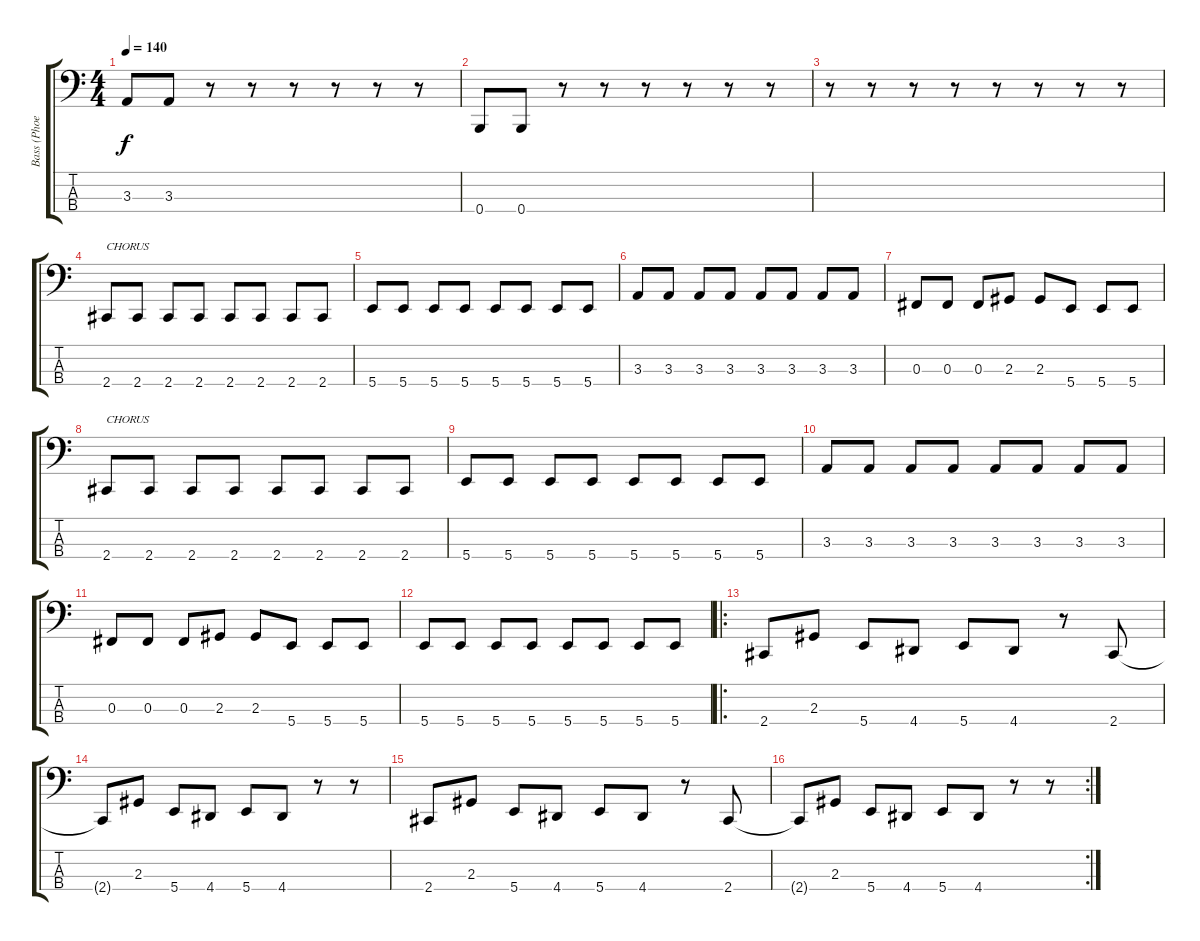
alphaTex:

\track ("Bass (Phoenix)" "Bass (Phoe") {instrument electricbassfinger}
\staff {score tabs}
\tuning (E2 B1 Gb1 B0) {hide}
\ts (4 4)
\tempo 140
\clef f4
\ks c
3.3.8{dy f} 3.3.8 r.8 r.8 r.8 r.8 r.8 r.8 |
0.4.8 0.4.8 r.8 r.8 r.8 r.8 r.8 r.8 |
r.8 r.8 r.8 r.8 r.8 r.8 r.8 r.8 |
2.4.8{txt "CHORUS" volume 14} 2.4.8 2.4.8 2.4.8 2.4.8 2.4.8 2.4.8 2.4.8 |
5.4.8 5.4.8 5.4.8 5.4.8 5.4.8 5.4.8 5.4.8 5.4.8 |
3.3.8 3.3.8 3.3.8 3.3.8 3.3.8 3.3.8 3.3.8 3.3.8 |
0.3.8 0.3.8 0.3.8 2.3.8 2.3.8 5.4.8 5.4.8 5.4.8 |
2.4.8{txt "CHORUS"} 2.4.8 2.4.8 2.4.8 2.4.8 2.4.8 2.4.8 2.4.8 |
5.4.8 5.4.8 5.4.8 5.4.8 5.4.8 5.4.8 5.4.8 5.4.8 |
3.3.8 3.3.8 3.3.8 3.3.8 3.3.8 3.3.8 3.3.8 3.3.8 |
0.3.8 0.3.8 0.3.8 2.3.8 2.3.8 5.4.8 5.4.8 5.4.8 |
5.4.8 5.4.8 5.4.8 5.4.8 5.4.8 5.4.8 5.4.8 5.4.8 |
\ro
2.4.8 2.3.8 5.4.8 4.4.8 5.4.8 4.4.8 r.8 2.4.8 |
2.4{t}.8 2.3.8 5.4.8 4.4.8 5.4.8 4.4.8 r.8 r.8 |
2.4.8 2.3.8 5.4.8 4.4.8 5.4.8 4.4.8 r.8 2.4.8 |
\rc 2
2.4{t}.8 2.3.8 5.4.8 4.4.8 5.4.8 4.4.8 r.8 r.8
